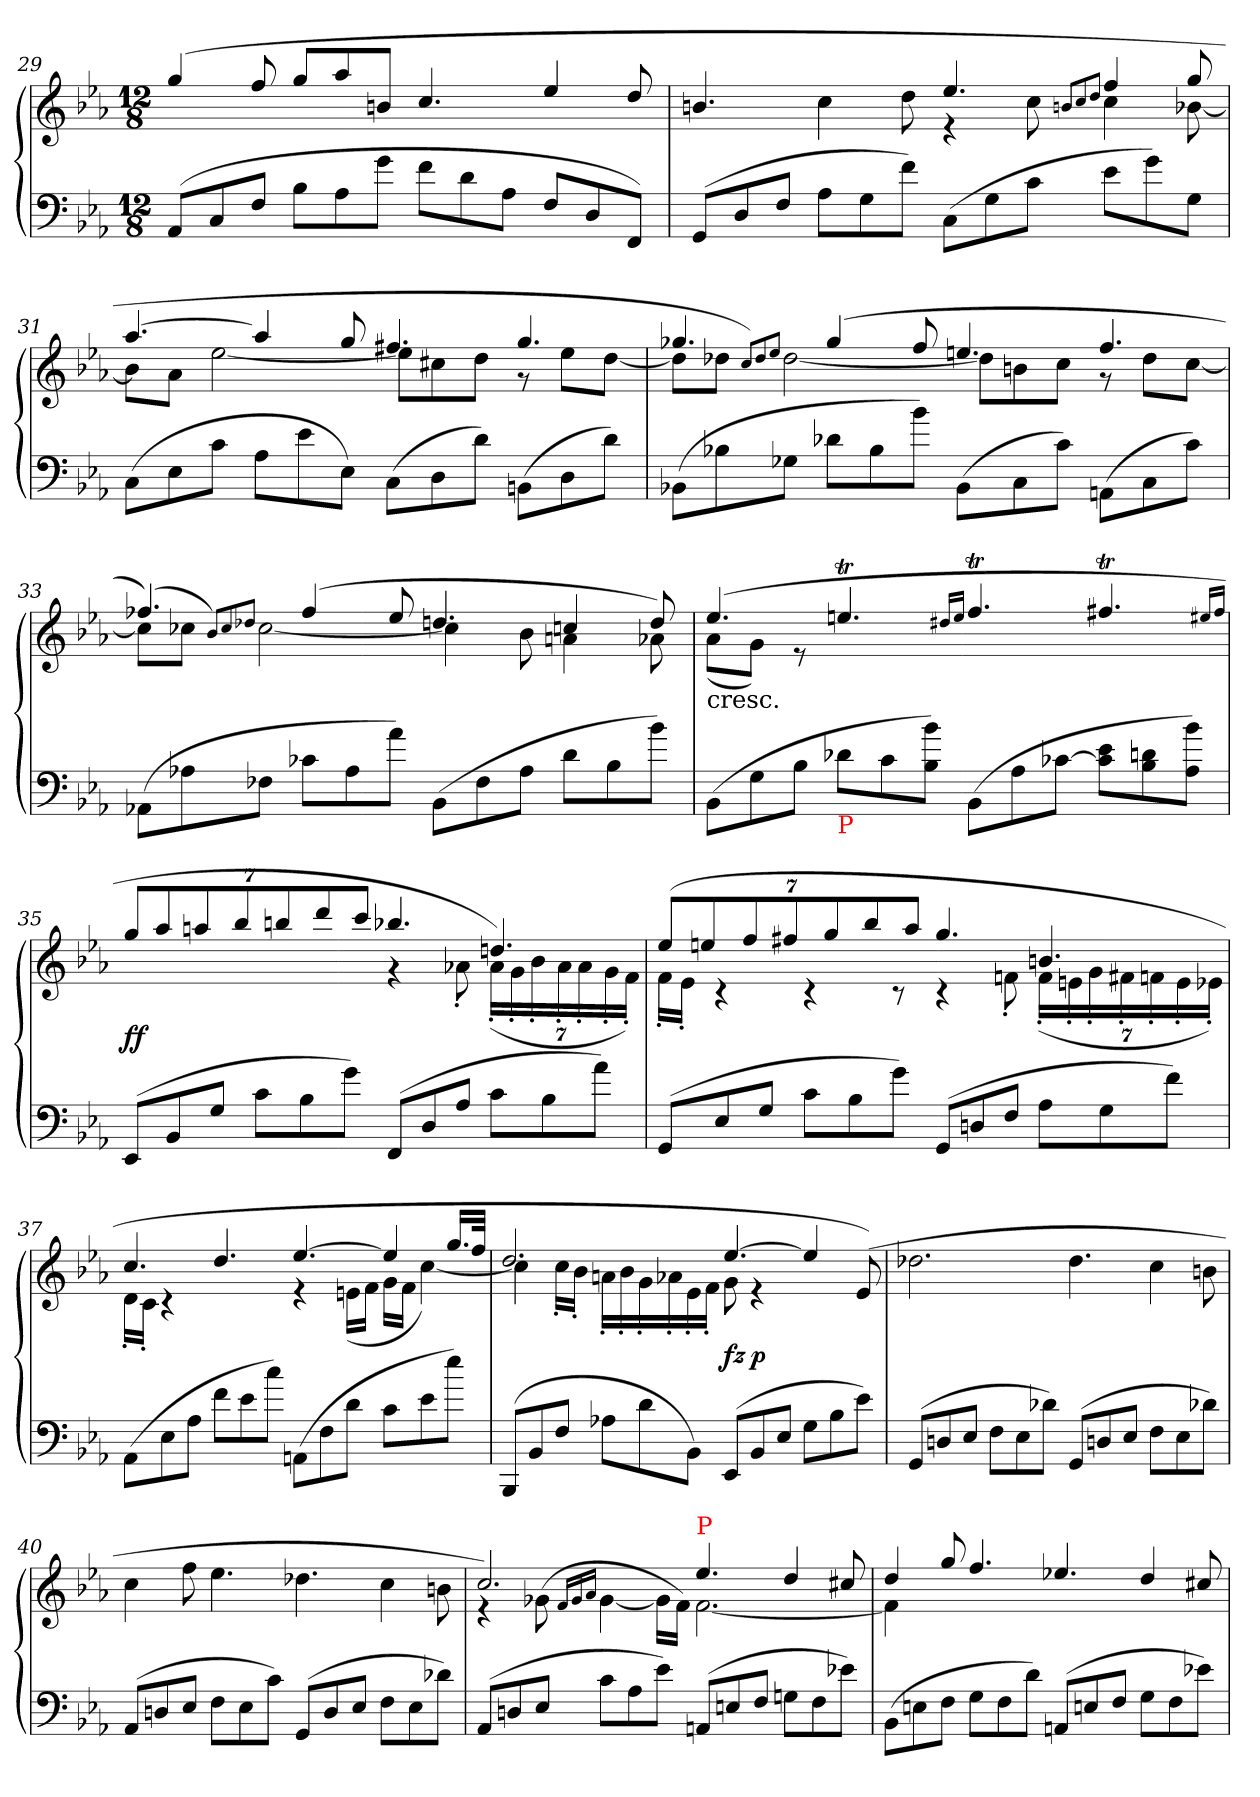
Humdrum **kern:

**kern	**kern	**dynam
*part1	*part1	*part1
*staff2	*staff1	*staff1/2
*clefF4	*clefG2	*
*k[b-e-a-]	*k[b-e-a-]	*
*E-:	*E-:	*
*M12/8	*M12/8	*
=29	=29	=29
(<8AA-L	(>4gg/	.
8C	.	.
8FJ	8ff/	.
8B-L	8gg/L	.
8A-	8aa-/	.
8g\J	8bn/J	.
8f\L	4.cc/	.
8d\	.	.
8A-J	.	.
8FL	4ee-/	.
8D	.	.
8FFJ)	8dd/	.
=30	=30	=30
*	*^	*
(>8GGL	4.bn/	2.ryy	.
8D	.	.	.
8FJ	.	.	.
8A-L	4cc	.	.
8G	.	.	.
8fJ)	8dd	.	.
(>8CL	4.ee-	4re	.
8G	.	.	.
8cJ	.	8cc	.
.	8qbn/L	.	.
.	8qcc/	.	.
.	8qdd/J	.	.
8e-L	4ff	4cc	.
8g)	.	.	.
8GJ	8gg	[8b-X	.
=31	=31	=31	=31
(>8CL	[4.aa-	8b-L]	.
8E-	.	8a-J	.
8cJ	.	[2ee-	.
8A-L	4aa-]	.	.
8e-	.	.	.
8E-J)	8gg	.	.
(>8CL	4.ff#X	8ee-L]	.
8D	.	8cc#X	.
8dJ)	.	8ddJ	.
(>8BBnL	4.gg	8r	.
8D	.	8ee-L	.
8dJ)	.	[8ddJ	.
=32	=32	=32	=32
(<8BB-XL	4.gg-X	8ddL]	.
8B-X	.	8dd-XJ	.
.	.	8qcc/L)	.
.	.	8qdd-/	.
.	.	8qee-/J	.
8G-XJ	.	[2dd-	.
8d-XL	(>4gg-	.	.
8B-	.	.	.
8b-\J)	8ff	.	.
(>8BB-L	4.een	8dd-L]	.
8C	.	8bn	.
8cJ)	.	8ccJ	.
(>8AAnL	4.ff	8r	.
8C	.	8dd-L	.
8cJ)	.	[8ccJ	.
=33	=33	=33	=33
(<8AA-XL	(>4.ff-X)	8ccL]	.
8A-X	.	8cc-XJ	.
.	.	8qb-/L)	.
.	.	8qcc-/	.
.	.	8qdd-X/J	.
8F-XJ	.	[2cc-	.
8c-XL	(>4ff-	.	.
8A-	.	.	.
8a-\J)	8ee-	.	.
(<8BB-L	4.ddn	4cc-]	.
8F-	.	.	.
8A-J	.	8b-	.
8dL	4ccn	4an	.
8B-	.	.	.
8b-J)	8dd)	8a-X	.
=34	=34	=34	=34
!	!LO:TX:c:t=cresc.	!	!
(<8BB-L	(>4.ee-	(>8a-L	.
8G	.	8gJ)	.
8B-J	.	8re	.
!LO:TX:b:color=red:t=P	!	!	!
8d-XL	4.eent/	4.ryy	.
8c	.	.	.
8b-\ 8B-\J)	.	.	.
.	16qdd#X/LL	.	.
.	16qee/JJ	.	.
(<8BB-L	4.ffT/	2.ryy	.
8A-	.	.	.
[8c-XJ	.	.	.
8e- 8c-]L	4.ff#Xt/	.	.
8dn 8B-	.	.	.
8b-\ 8A-\J)	.	.	.
.	16qee#X/LL	.	.
.	16qff#/JJ	.	.
=35	=35	=35	=35
*	*Xbrackettup	*	*
(<8EE-L	28%3gg/LL	2.ryy	ff
.	28%3aa-	.	.
8BB-	.	.	.
.	28%3aan	.	.
8GJ	.	.	.
.	28%3bb-	.	.
8cL	.	.	.
.	28%3bbn	.	.
8B-	.	.	.
.	28%3ddd	.	.
8g\J)	.	.	.
.	28%3cccJJ	.	.
(<8FFL	4.bb-X	4rg	.
8D	.	.	.
8A-J	.	8a-X'<	.
8cL	4.ddn)	(>56%3a-'<LLL	.
.	.	56%3g'<	.
.	.	56%3b-'<	.
8B-	.	.	.
.	.	56%3a-'<	.
.	.	56%3a-'<	.
8a-J)	.	.	.
.	.	56%3g'<	.
.	.	56%3f'<JJJ)	.
=36	=36	=36	=36
(<8GG/L	(>28%3ee-LL	16f'<LL	.
.	.	16e-'<JJ	.
.	28%3een	.	.
8E-	.	4rc	.
.	28%3ff	.	.
8GJ	.	.	.
.	28%3ff#X	.	.
8cL	.	4rc	.
.	28%3gg	.	.
8B-	.	.	.
.	28%3bb-	.	.
8g\J)	.	8rc	.
.	28%3aa-JJ	.	.
(<8GGL	4.gg	4rc	.
8Dn	.	.	.
8FJ	.	8fn'<	.
8A-L	4.bn	(>56%3f'<LLL	.
.	.	56%3en'<	.
.	.	56%3g'<	.
8G	.	.	.
.	.	56%3f#X'<	.
.	.	56%3fn'<	.
8fJ)	.	.	.
.	.	56%3e'<	.
.	.	56%3e-X'<JJJ)	.
=37	=37	=37	=37
(<8AA-L	4.cc	16d'<LL	.
.	.	16c'<JJ	.
8E-	.	4rc	.
8A-J	.	.	.
8f\L	4.dd/	4.ryy	.
8e-\	.	.	.
8cc\J)	.	.	.
(<8AAnL	[4.ee-	4re	.
8F	.	.	.
8dJ	.	(<16enLL	.
.	.	16fJJ	.
8cL	4ee-]	16gLL	.
.	.	16fJJ	.
8e-	.	[4cc)	.
8ee-\J)	16.ggLL	.	.
.	32ffJJk	.	.
=38	=38	=38	=38
(<8BBB-L	2.dd	4cc]	.
8BB-	.	.	.
8FJ	.	16cc'<LL	.
.	.	16b-'<JJ	.
8A-XL	.	16an'<LL	.
.	.	16b-'<	.
8d	.	16g'<	.
.	.	16a-X'<	.
8BB-J)	.	16e-'<	.
.	.	16f'<JJ	.
(<8EE-L	[4.ee-	8g	fz
8BB-	.	4re	p
8E-J	.	.	.
8GL	4ee-/]	4.ryy	.
8B-	.	.	.
8e-\J)	(>8e-)	.	.
*	*v	*v	*
=39	=39	=39
(<8GGL	2.dd-X	.
8Dn	.	.
8E-J	.	.
8FL	.	.
8E-	.	.
8d-XJ)	.	.
(<8GGL	4.dd-	.
8Dn	.	.
8E-J	.	.
8FL	4cc	.
8E-	.	.
8d-XJ)	8bn	.
=40	=40	=40
(<8AA-L	4cc	.
8Dn	.	.
8E-J	8ff	.
8FL	4.ee-	.
8E-	.	.
8cJ)	.	.
(<8GGL	4.dd-X	.
8D	.	.
8E-J	.	.
8FL	4cc	.
8E-	.	.
8d-XJ)	8bn	.
=41	=41	=41
*	*^	*
(<8AA-L	2.cc)	4re	.
8Dn	.	.	.
8E-J	.	(>8g-X	.
.	.	16qf/LL	.
.	.	16qg-/	.
.	.	16qa-/JJ	.
8cL	.	[4g-	.
8A-	.	.	.
8e-J)	.	16g-LL]	.
.	.	16fJJ)	.
!	!LO:TX:a:color=red:t=P	!	!
(<8AAn/L	(4.ee-	[2.f)	.
8En	.	.	.
8FJ	.	.	.
8GnL	4dd	.	.
8F	.	.	.
8e-XJ)	8cc#X	.	.
=42	=42	=42	=42
(<8BB-L	4dd	4f]	.
8En	.	.	.
8FJ	8gg/	2ryy	.
8GL	4.ff/	.	.
8F	.	.	.
8dJ)	.	.	.
(<8AAnL	4.ee-X/	2.ryy	.
8En	.	.	.
8FJ	.	.	.
8GL	4dd/	.	.
8F	.	.	.
8e-XJ)	8cc#X/	.	.
*	*v	*v	*
=	=	=
*-	*-	*-
